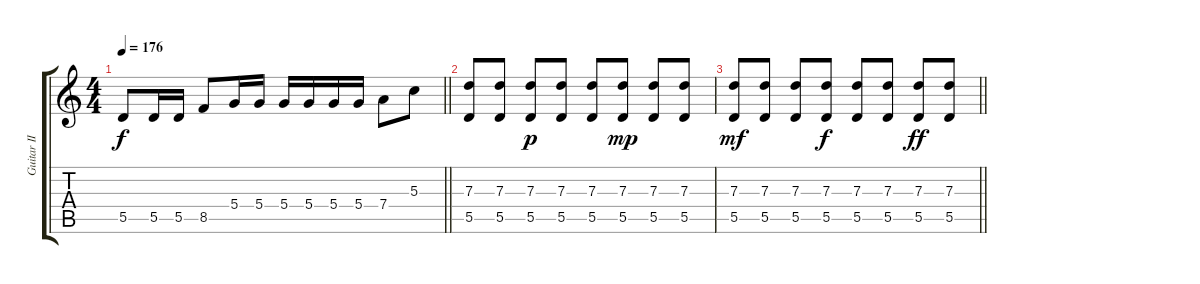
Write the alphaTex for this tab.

\track ("Guitar II" "Guitar II") {instrument overdrivenguitar}
\staff {score tabs}
\tuning (E4 B3 G3 D3 A2 D2) {hide}
\ts (4 4)
\tempo 176
\clef g2
\barLineRight lightlight
\ks c
5.5.8{dy f} 5.5.16 5.5.16 8.5.8 5.4.16 5.4.16 5.4.16 5.4.16 5.4.16 5.4.16 7.4.8 5.3.8 |
(7.3 5.5).8 (7.3 5.5).8 (7.3 5.5).8{dy p} (7.3 5.5).8 (7.3 5.5).8 (7.3 5.5).8{dy mp} (7.3 5.5).8 (7.3 5.5).8 |
\barLineRight lightlight
(7.3 5.5).8{dy mf} (7.3 5.5).8 (7.3 5.5).8 (7.3 5.5).8{dy f} (7.3 5.5).8 (7.3 5.5).8 (7.3 5.5).8{dy ff} (7.3 5.5).8
